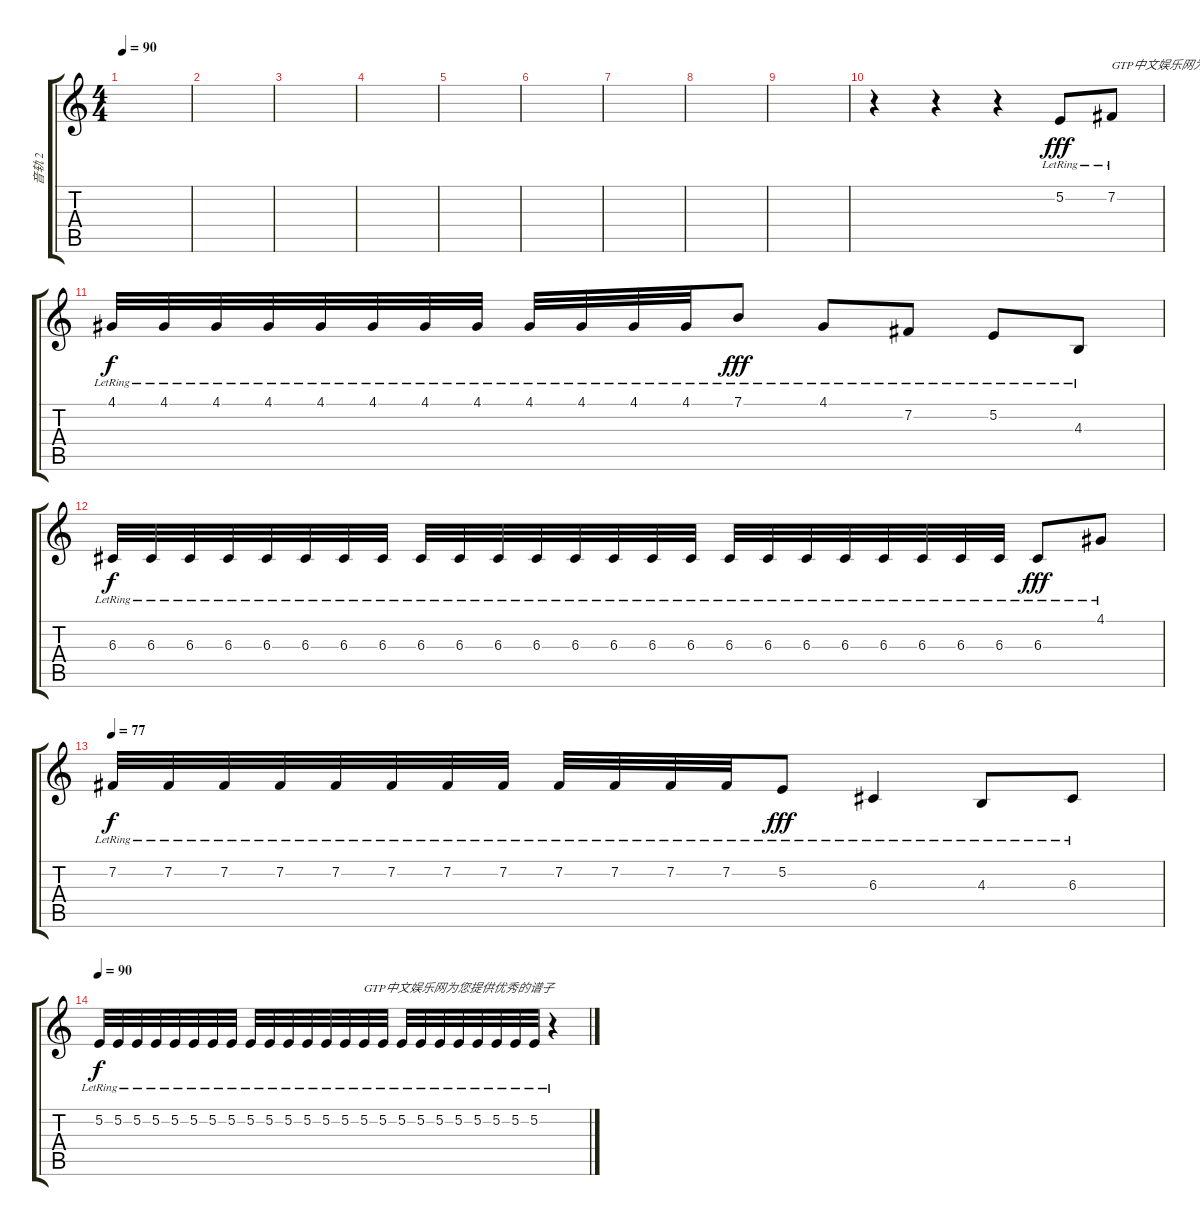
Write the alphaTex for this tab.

\track ("音轨 2" "音轨 2") {instrument shamisen}
\staff {score tabs}
\tuning (E4 B3 G3 D3 A2 E2) {hide}
\ts (4 4)
\tempo 90
\clef g2
\ks c
|
|
|
|
|
|
|
|
|
r.4 r.4 r.4 5.2{lr}.8{dy fff} 7.2{lr}.8{txt "GTP中文娱乐网为您提供优秀的谱子"} |
4.1{lr}.32{dy f} 4.1{lr}.32 4.1{lr}.32 4.1{lr}.32 4.1{lr}.32 4.1{lr}.32 4.1{lr}.32 4.1{lr}.32 4.1{lr}.32 4.1{lr}.32 4.1{lr}.32 4.1{lr}.32 7.1{lr}.8{dy fff} 4.1{lr}.8 7.2{lr}.8 5.2{lr}.8 4.3{lr}.8 |
6.3{lr}.32{dy f} 6.3{lr}.32 6.3{lr}.32 6.3{lr}.32 6.3{lr}.32 6.3{lr}.32 6.3{lr}.32 6.3{lr}.32 6.3{lr}.32 6.3{lr}.32 6.3{lr}.32 6.3{lr}.32 6.3{lr}.32 6.3{lr}.32 6.3{lr}.32 6.3{lr}.32 6.3{lr}.32 6.3{lr}.32 6.3{lr}.32 6.3{lr}.32 6.3{lr}.32 6.3{lr}.32 6.3{lr}.32 6.3{lr}.32 6.3{lr}.8{dy fff} 4.1{lr}.8 |
\tempo 77
7.2{lr}.32{dy f} 7.2{lr}.32 7.2{lr}.32 7.2{lr}.32 7.2{lr}.32 7.2{lr}.32 7.2{lr}.32 7.2{lr}.32 7.2{lr}.32 7.2{lr}.32 7.2{lr}.32 7.2{lr}.32 5.2{lr}.8{dy fff} 6.3{lr}.4 4.3{lr}.8 6.3{lr}.8 |
\tempo 90
5.2{lr}.32{dy f} 5.2{lr}.32 5.2{lr}.32 5.2{lr}.32 5.2{lr}.32 5.2{lr}.32 5.2{lr}.32 5.2{lr}.32 5.2{lr}.32 5.2{lr}.32 5.2{lr}.32 5.2{lr}.32 5.2{lr}.32 5.2{lr}.32 5.2{lr}.32{txt "GTP中文娱乐网为您提供优秀的谱子"} 5.2{lr}.32 5.2{lr}.32 5.2{lr}.32 5.2{lr}.32 5.2{lr}.32 5.2{lr}.32 5.2{lr}.32 5.2{lr}.32 5.2{lr}.32 r.4
